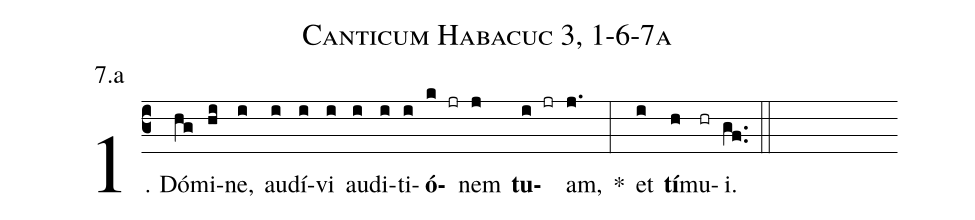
name: Canticum Habacuc 3, 1-6-7a;
annotation: 7.a;
%%
(c3)1. Dó(hg)mi(hi)ne,(i) au(i)dí(i)vi(i) au(i)di(i)ti(i)<b>ó</b>(k jr)nem(j) <b>tu</b>(i jr)am,(j.) *(:) et(i) <b>tí</b>(h)mu(hr)i.(gf..) (::)
